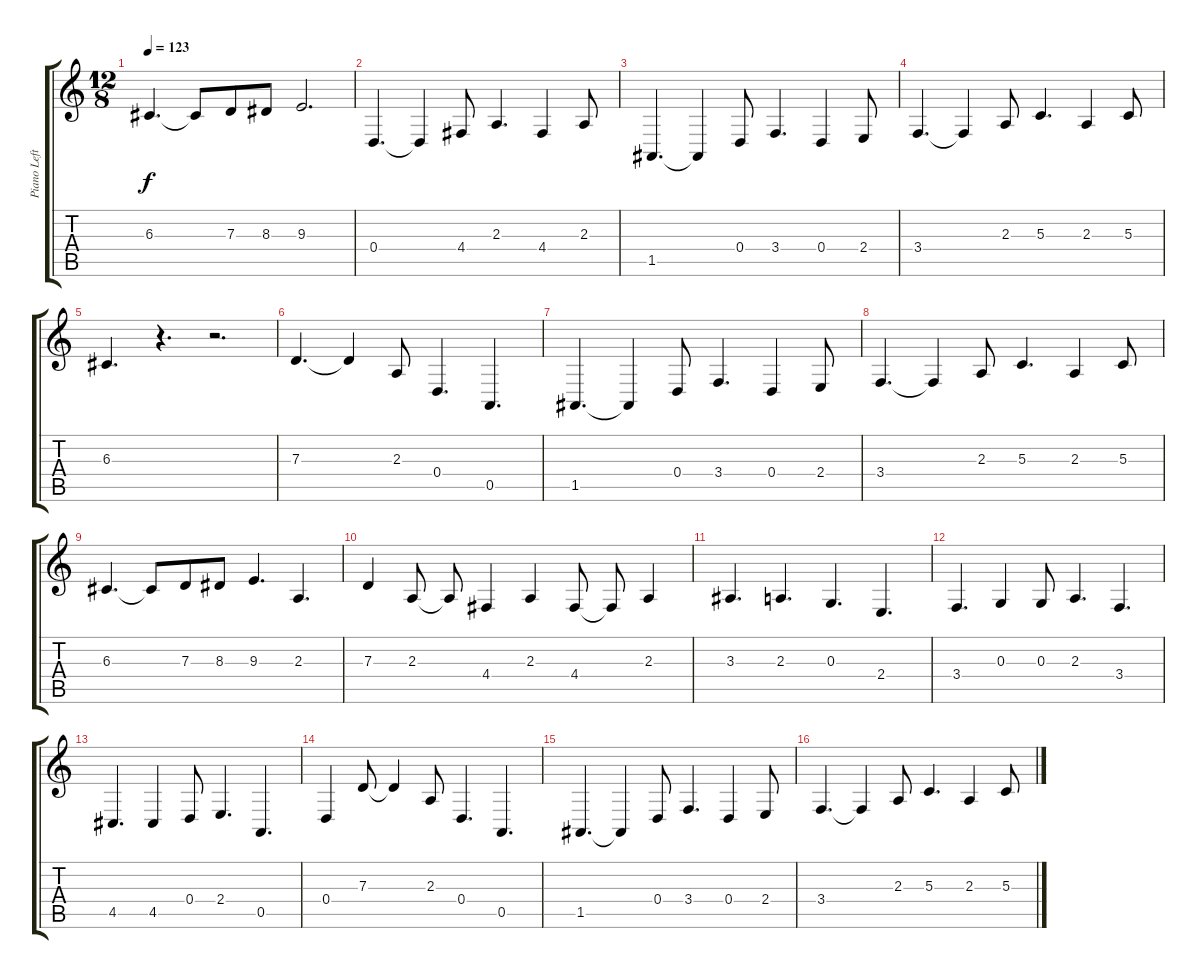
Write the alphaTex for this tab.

\track ("Piano Left" "Piano Left") {instrument acousticgrandpiano}
\staff {score tabs}
\tuning (E4 B3 G3 D3 A2 E2) {hide}
\ts (12 8)
\tempo 123
\clef g2
\ks c
6.3.4{d dy f} 6.3{t}.8 7.3.8 8.3.8 9.3.2{d} |
0.4.4{d} 0.4{t}.4 4.4.8 2.3.4{d} 4.4.4 2.3.8 |
1.5.4{d} 1.5{t}.4 0.4.8 3.4.4{d} 0.4.4 2.4.8 |
3.4.4{d} 3.4{t}.4 2.3.8 5.3.4{d} 2.3.4 5.3.8 |
6.3.4{d} r.4{d} r.2{d} |
7.3.4{d} 7.3{t}.4 2.3.8 0.4.4{d} 0.5.4{d} |
1.5.4{d} 1.5{t}.4 0.4.8 3.4.4{d} 0.4.4 2.4.8 |
3.4.4{d} 3.4{t}.4 2.3.8 5.3.4{d} 2.3.4 5.3.8 |
6.3.4{d} 6.3{t}.8 7.3.8 8.3.8 9.3.4{d} 2.3.4{d} |
7.3.4 2.3.8 2.3{t}.8 4.4.4 2.3.4 4.4.8 4.4{t}.8 2.3.4 |
3.3.4{d} 2.3.4{d} 0.3.4{d} 2.4.4{d} |
3.4.4{d} 0.3.4 0.3.8 2.3.4{d} 3.4.4{d} |
4.5.4{d} 4.5.4 0.4.8 2.4.4{d} 0.5.4{d} |
0.4.4 7.3.8 7.3{t}.4 2.3.8 0.4.4{d} 0.5.4{d} |
1.5.4{d} 1.5{t}.4 0.4.8 3.4.4{d} 0.4.4 2.4.8 |
3.4.4{d} 3.4{t}.4 2.3.8 5.3.4{d} 2.3.4 5.3.8
